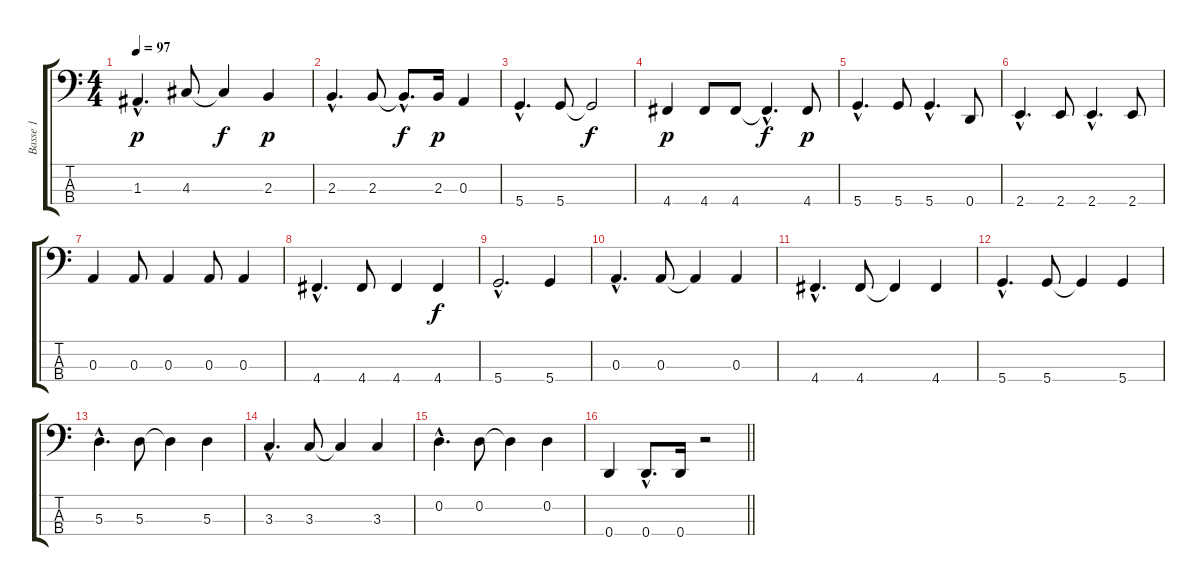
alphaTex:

\track ("Basse 1" "Basse 1") {instrument electricbassfinger}
\staff {score tabs}
\tuning (G2 D2 A1 D1) {hide}
\ts (4 4)
\tempo 97
\clef f4
\ks c
1.3{hac}.4{d dy p} 4.3.8 4.3{t}.4{dy f} 2.3.4{dy p} |
2.3{hac}.4{d} 2.3.8 2.3{hac t}.8{d dy f} 2.3.16{dy p} 0.3.4 |
5.4{hac}.4{d} 5.4.8 5.4{t}.2{dy f} |
4.4.4{dy p} 4.4.8 4.4.8 4.4{hac t}.4{d dy f} 4.4.8{dy p} |
5.4{hac}.4{d} 5.4.8 5.4{hac}.4{d} 0.4.8 |
2.4{hac}.4{d} 2.4.8 2.4{hac}.4{d} 2.4.8 |
0.3.4 0.3.8 0.3.4 0.3.8 0.3.4 |
4.4{hac}.4{d} 4.4.8 4.4.4 4.4.4{dy f} |
5.4{hac}.2{d} 5.4.4 |
0.3{hac}.4{d} 0.3.8 0.3{t}.4 0.3.4 |
4.4{hac}.4{d} 4.4.8 4.4{t}.4 4.4.4 |
5.4{hac}.4{d} 5.4.8 5.4{t}.4 5.4.4 |
5.3{hac}.4{d} 5.3.8 5.3{t}.4 5.3.4 |
3.3{hac}.4{d} 3.3.8 3.3{t}.4 3.3.4 |
0.2{hac}.4{d} 0.2.8 0.2{t}.4 0.2.4 |
\barLineRight lightlight
0.4.4 0.4{hac}.8{d} 0.4.16 r.2
